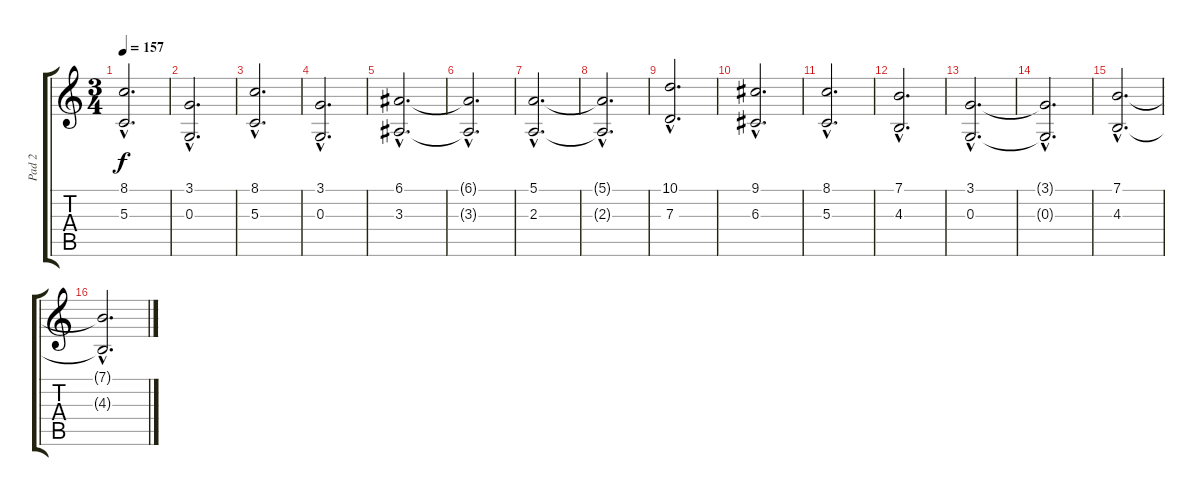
\track ("Pad 2" "Pad 2") {instrument pad2warm}
\staff {score tabs}
\tuning (E4 B3 G3 D3 A2 E2) {hide}
\ts (3 4)
\tempo 157
\clef g2
\ks c
(8.1{hac} 5.3{hac}).2{d dy f instrument pad2warm} |
(3.1{hac} 0.3{hac}).2{d} |
(8.1{hac} 5.3{hac}).2{d} |
(3.1{hac} 0.3{hac}).2{d} |
(6.1{hac} 3.3{hac}).2{d} |
(6.1{hac t} 3.3{hac t}).2{d} |
(5.1{hac} 2.3{hac}).2{d} |
(5.1{hac t} 2.3{hac t}).2{d} |
(10.1{hac} 7.3{hac}).2{d} |
(9.1{hac} 6.3{hac}).2{d} |
(8.1{hac} 5.3{hac}).2{d} |
(7.1{hac} 4.3{hac}).2{d} |
(3.1{hac} 0.3{hac}).2{d} |
(3.1{hac t} 0.3{hac t}).2{d} |
(7.1{hac} 4.3{hac}).2{d} |
(7.1{hac t} 4.3{hac t}).2{d}
